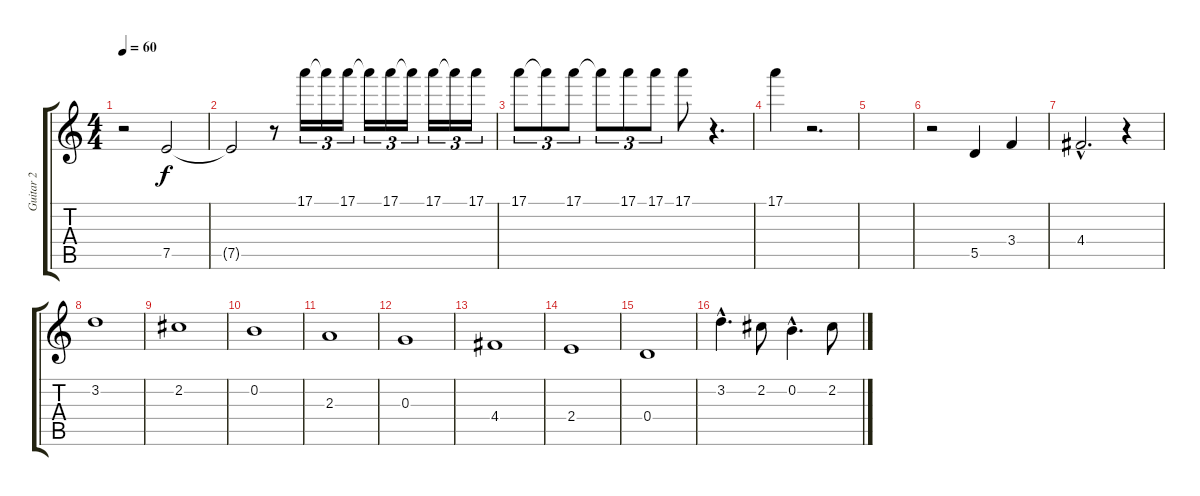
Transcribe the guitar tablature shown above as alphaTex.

\track ("Guitar 2" "Guitar 2") {instrument electricguitarjazz}
\staff {score tabs}
\tuning (E4 B3 G3 D3 A2 E2) {hide}
\ts (4 4)
\tempo 60
\clef g2
\ks c
r.2{dy f instrument electricguitarjazz} 7.5.2{volume 12} |
7.5{t}.2 r.8 17.1.16{tu (3 2) volume 7} 17.1{t}.16{tu (3 2)} 17.1.16{tu (3 2)} 17.1{t}.16{tu (3 2)} 17.1.16{tu (3 2)} 17.1{t}.16{tu (3 2)} 17.1.16{tu (3 2)} 17.1{t}.16{tu (3 2)} 17.1.16{tu (3 2)} |
17.1.8{tu (3 2)} 17.1{t}.8{tu (3 2)} 17.1.8{tu (3 2)} 17.1{t}.8{tu (3 2)} 17.1.8{tu (3 2)} 17.1.8{tu (3 2)} 17.1.8 r.4{d} |
17.1.4{volume 3} r.2{d} |
|
r.2 5.5.4{volume 12} 3.4.4 |
4.4{hac}.2{d} r.4 |
3.2.1 |
2.2.1 |
0.2.1 |
2.3.1 |
0.3.1 |
4.4.1 |
2.4.1 |
0.4.1 |
3.2{hac}.4{d} 2.2.8 0.2{hac}.4{d} 2.2.8
